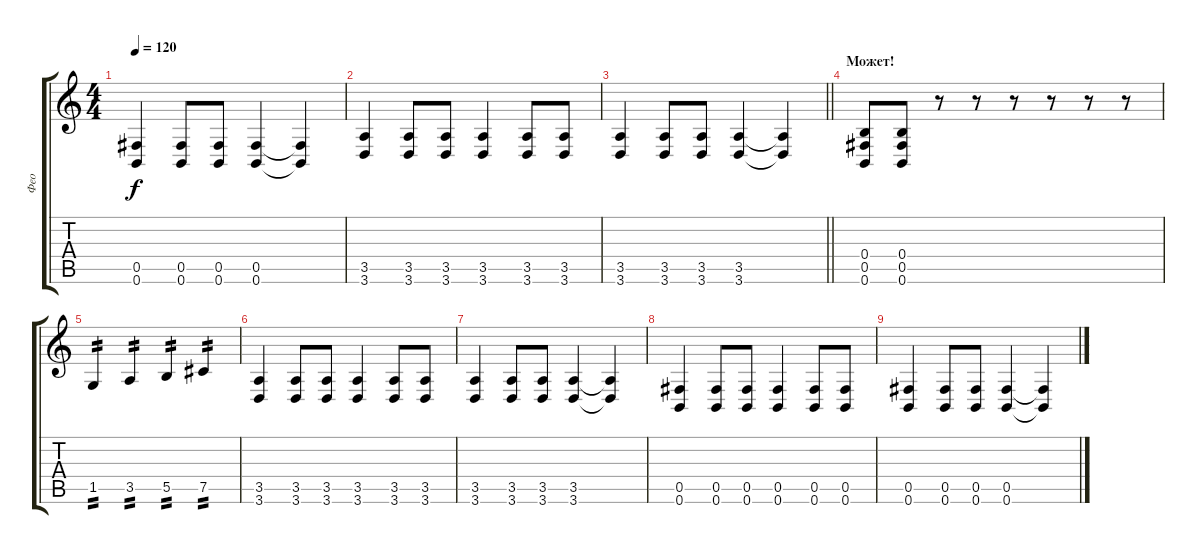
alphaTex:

\track ("Фео" "Фео") {instrument distortionguitar}
\staff {score tabs}
\tuning (Db4 Ab3 E3 B2 Gb2 B1) {hide}
\ts (4 4)
\tempo 120
\clef g2
\ks c
(0.5 0.6).4{dy f} (0.5 0.6).8 (0.5 0.6).8 (0.5 0.6).4 (0.5{t} 0.6{t}).4 |
(3.5 3.6).4 (3.5 3.6).8 (3.5 3.6).8 (3.5 3.6).4 (3.5 3.6).8 (3.5 3.6).8 |
\barLineRight lightlight
(3.5 3.6).4 (3.5 3.6).8 (3.5 3.6).8 (3.5 3.6).4 (3.5{t} 3.6{t}).4 |
\section ("" "Может!")
(0.4 0.5 0.6).8 (0.4 0.5 0.6).8 r.8 r.8 r.8 r.8 r.8 r.8 |
1.5.4{tp 2} 3.5.4{tp 2} 5.5.4{tp 2} 7.5.4{tp 2} |
(3.5 3.6).4 (3.5 3.6).8 (3.5 3.6).8 (3.5 3.6).4 (3.5 3.6).8 (3.5 3.6).8 |
(3.5 3.6).4 (3.5 3.6).8 (3.5 3.6).8 (3.5 3.6).4 (3.5{t} 3.6{t}).4 |
(0.5 0.6).4 (0.5 0.6).8 (0.5 0.6).8 (0.5 0.6).4 (0.5 0.6).8 (0.5 0.6).8 |
(0.5 0.6).4 (0.5 0.6).8 (0.5 0.6).8 (0.5 0.6).4 (0.5{t} 0.6{t}).4
